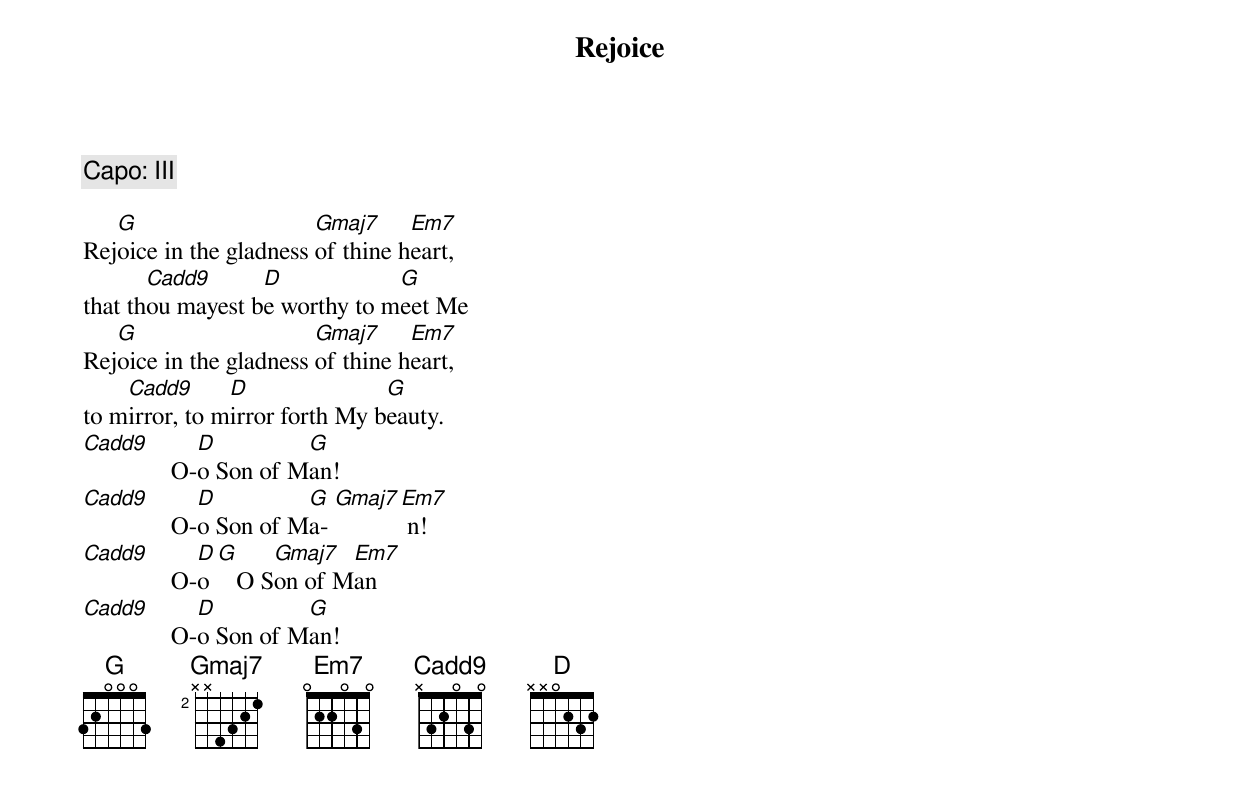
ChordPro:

{title: Rejoice}
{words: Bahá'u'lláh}
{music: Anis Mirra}
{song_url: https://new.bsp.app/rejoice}
{c: Capo: III}

Rej[G]oice in the gladness [Gmaj7]of thine h[Em7]eart,
that th[Cadd9]ou mayest b[D]e worthy to m[G]eet Me
Rej[G]oice in the gladness [Gmaj7]of thine h[Em7]eart,
to m[Cadd9]irror, to m[D]irror forth My b[G]eauty.
[Cadd9]              O-[D]o Son of M[G]an!
[Cadd9]              O-[D]o Son of M[G]a- [Gmaj7][Em7] n!
[Cadd9]              O-[D]o [G]   O S[Gmaj7]on of M[Em7]an
[Cadd9]              O-[D]o Son of M[G]an!
